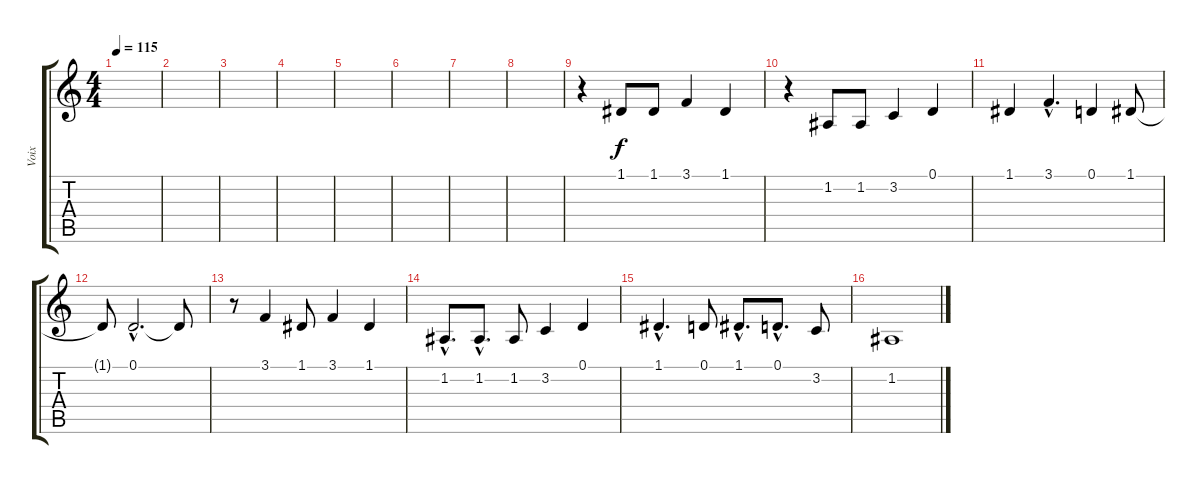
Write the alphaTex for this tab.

\track ("Voix" "Voix") {instrument tenorsax}
\staff {score tabs}
\tuning (D4 A3 F3 C3 G2 C2) {hide}
\ts (4 4)
\tempo 115
\clef g2
\ks c
|
|
|
|
|
|
|
|
r.4 1.1.8 1.1.8 3.1.4 1.1.4 |
r.4 1.2.8 1.2.8 3.2.4 0.1.4 |
1.1.4 3.1{hac}.4{d} 0.1.4 1.1.8 |
1.1{t}.8 0.1{hac}.2{d} 0.1{t}.8 |
r.8 3.1.4 1.1.8 3.1.4 1.1.4 |
1.2{hac}.8{d} 1.2{hac}.8{d} 1.2.8 3.2.4 0.1.4 |
1.1{hac}.4{d} 0.1.8 1.1{hac}.8{d} 0.1{hac}.8{d} 3.2.8 |
1.2.1
